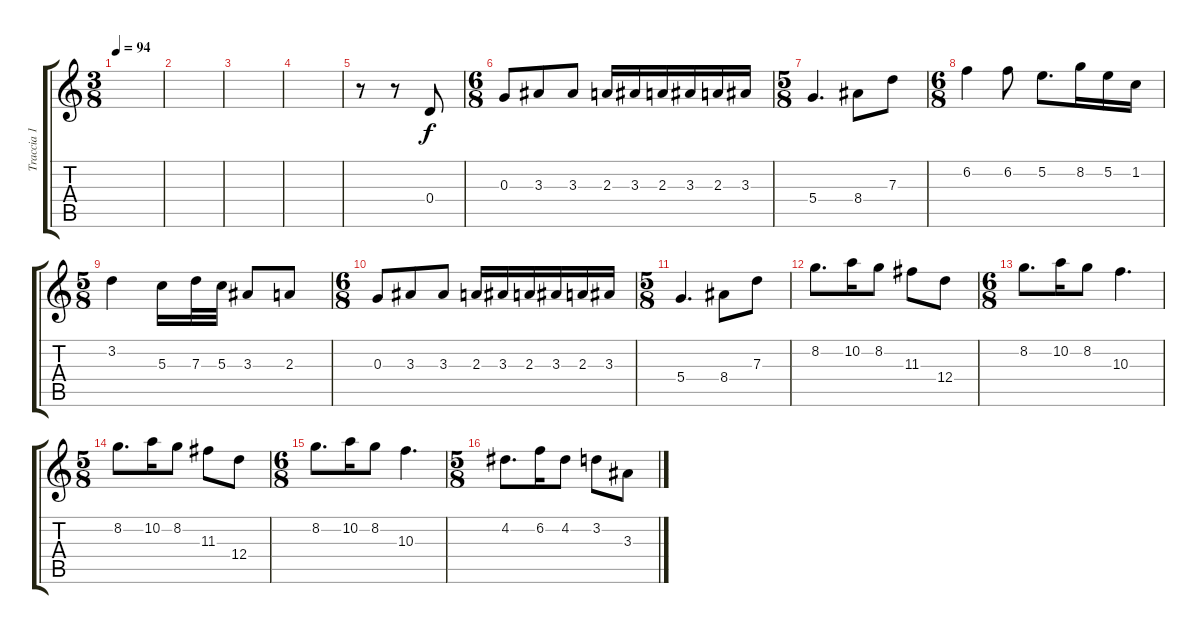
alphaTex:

\track ("Traccia 1" "Traccia 1") {instrument distortionguitar}
\staff {score tabs}
\tuning (E4 B3 G3 D3 A2 E2) {hide}
\ts (3 8)
\tempo 94
\clef g2
\ks c
|
|
|
|
r.8 r.8 0.4.8 |
\ts (6 8)
0.3.8 3.3.8 3.3.8 2.3.16 3.3.16 2.3.16 3.3.16 2.3.16 3.3.16 |
\ts (5 8)
5.4.4{d} 8.4.8 7.3.8 |
\ts (6 8)
6.2.4 6.2.8 5.2.8{d} 8.2.16 5.2.16 1.2.16 |
\ts (5 8)
3.2.4 5.3.16 7.3.32 5.3.32 3.3.8 2.3.8 |
\ts (6 8)
0.3.8 3.3.8 3.3.8 2.3.16 3.3.16 2.3.16 3.3.16 2.3.16 3.3.16 |
\ts (5 8)
5.4.4{d} 8.4.8 7.3.8 |
8.2.8{d} 10.2.16 8.2.8 11.3.8 12.4.8 |
\ts (6 8)
8.2.8{d} 10.2.16 8.2.8 10.3.4{d} |
\ts (5 8)
8.2.8{d} 10.2.16 8.2.8 11.3.8 12.4.8 |
\ts (6 8)
8.2.8{d} 10.2.16 8.2.8 10.3.4{d} |
\ts (5 8)
4.2.8{d} 6.2.16 4.2.8 3.2.8 3.3.8
